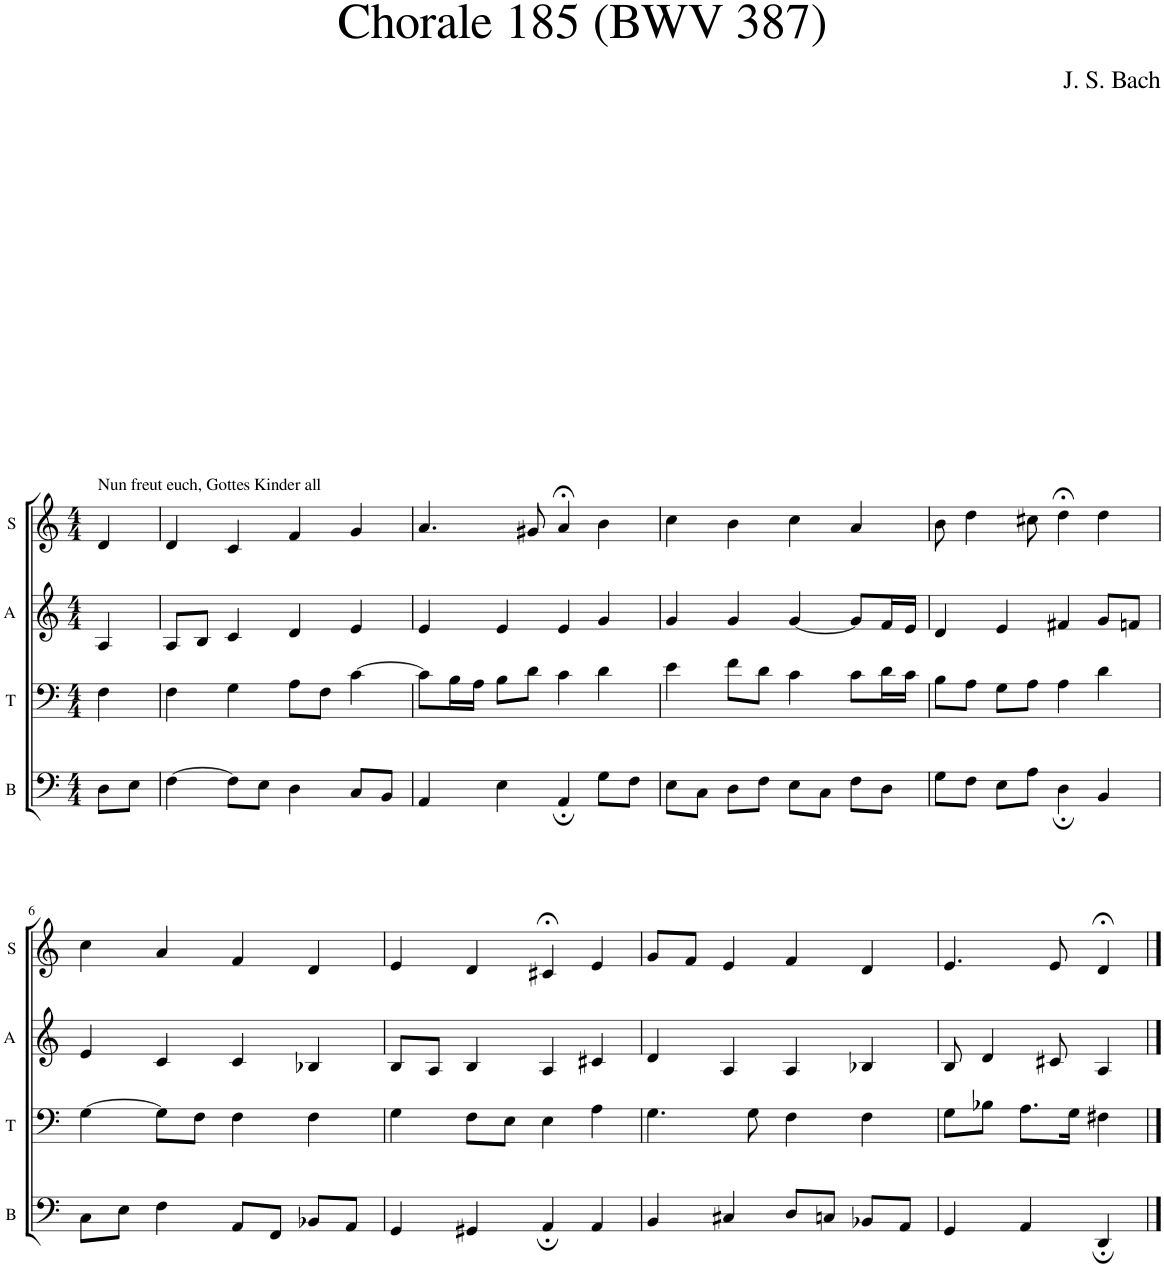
**kern	**kern	**kern	**kern
*part4	*part3	*part2	*part1
*staff4	*staff3	*staff2	*staff1
*I"B	*I"T	*I"A	*I"S
*I'B	*I'T	*I'A	*I'S
*clefF4	*clefF4	*clefG2	*clefG2
*k[]	*k[]	*k[]	*k[]
*M4/4	*M4/4	*M4/4	*M4/4
=1	=1	=1	=1
!	!	!	!LO:TX:a:t=Nun freut euch, Gottes Kinder all
8D\L	4F\	4A/	4d/
8E\J	.	.	.
=2	=2	=2	=2
[4F\	4F\	8A/L	4d/
.	.	8B/J	.
8F\L]	4G\	4c/	4c/
8E\J	.	.	.
4D\	8A\L	4d/	4f/
.	8F\J	.	.
8C/L	[4c\	4e/	4g/
8BB/J	.	.	.
=3	=3	=3	=3
4AA/	8c\L]	4e/	4.a/
.	16B\L	.	.
.	16A\JJ	.	.
4E\	8B\L	4e/	.
.	8d\J	.	8g#X/
4AA;/	4c\	4e/	4a;</
8G\L	4d\	4g/	4b\
8F\J	.	.	.
=4	=4	=4	=4
8E\L	4e\	4g/	4cc\
8C\J	.	.	.
8D\L	8f\L	4g/	4b\
8F\J	8d\J	.	.
8E\L	4c\	[4g/	4cc\
8C\J	.	.	.
8F\L	8c\L	8g/L]	4a/
8D\J	16d\L	16f/L	.
.	16c\JJ	16e/JJ	.
=5	=5	=5	=5
8G\L	8B\L	4d/	8b\
8F\J	8A\J	.	4dd\
8E\L	8G\L	4e/	.
8A\J	8A\J	.	8cc#X\
4D;\	4A\	4f#X/	4dd;<\
4BB/	4d\	8g/L	4dd\
.	.	8fn/J	.
!!LO:LB:g=z
=6	=6	=6	=6
8C\L	[4G\	4e/	4cc\
8E\J	.	.	.
4F\	8G\L]	4c/	4a/
.	8F\J	.	.
8AA/L	4F\	4c/	4f/
8FF/J	.	.	.
8BB-X/L	4F\	4B-X/	4d/
8AA/J	.	.	.
=7	=7	=7	=7
4GG/	4G\	8B/L	4e/
.	.	8A/J	.
4GG#X/	8F\L	4B/	4d/
.	8E\J	.	.
4AA;/	4E\	4A/	4c#X;</
4AA/	4A\	4c#X/	4e/
=8	=8	=8	=8
4BB/	4.G\	4d/	8g/L
.	.	.	8f/J
4C#X/	.	4A/	4e/
.	8G\	.	.
8D/L	4F\	4A/	4f/
8Cn/J	.	.	.
8BB-X/L	4F\	4B-X/	4d/
8AA/J	.	.	.
=9	=9	=9	=9
4GG/	8G\L	8B/	4.e/
.	8B-X\J	4d/	.
4AA/	8.A\L	.	.
.	.	8c#X/	8e/
.	16G\Jk	.	.
4DD;/	4F#X\	4A/	4d;</
==	==	==	==
*-	*-	*-	*-
